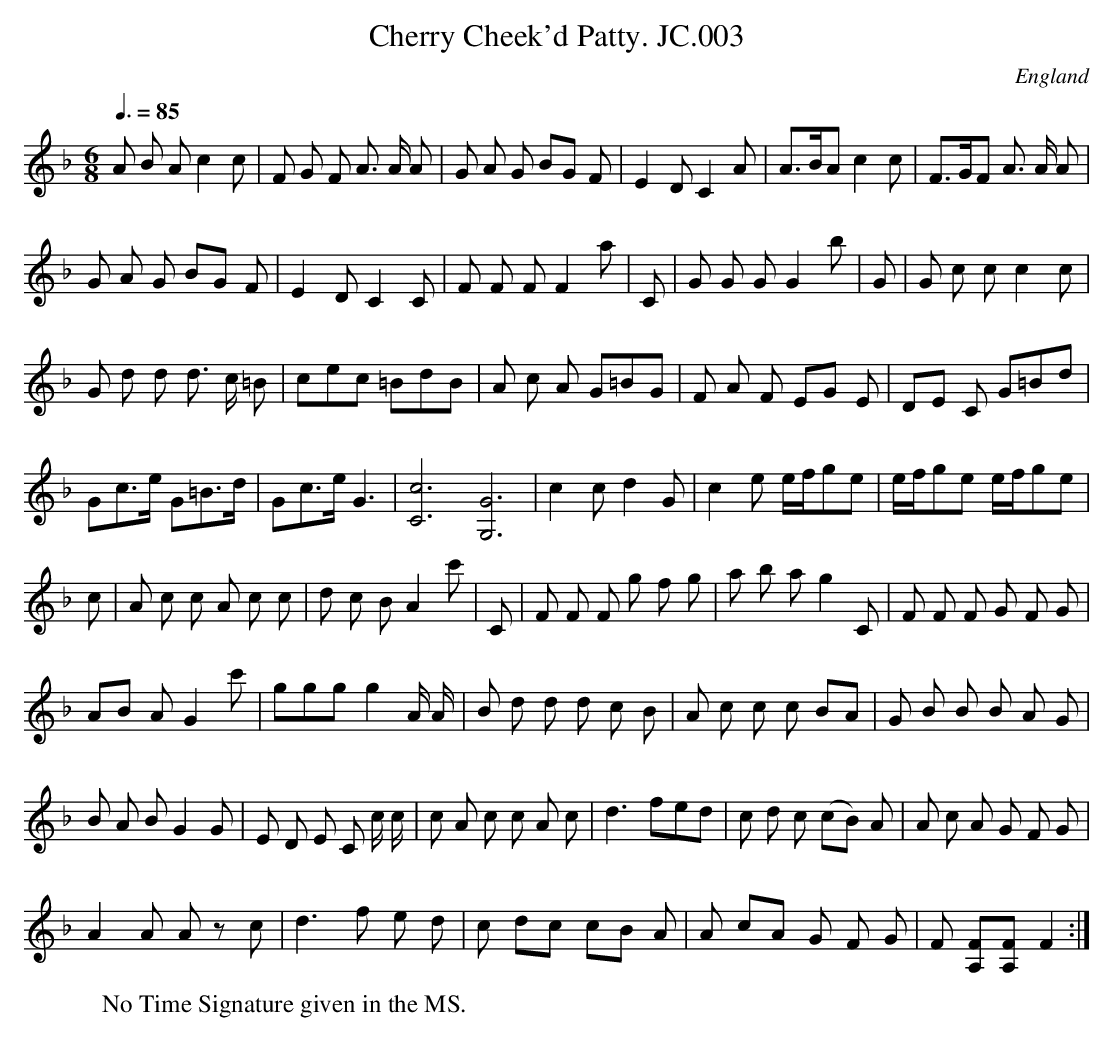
X:1
T:Cherry Cheek'd Patty. JC.003
L:1/8
M:6/8
O:England
Q:3/8=85
K:F
A B A c2 c|\
F G F A> A A|G A G BG F|E2 D C2 A|A>BA c2c|F>GF A> A A|!
G A G BG F|E2 D C2 C|F F F F2 a|C|G G G G2 b|G|G c c c2 c|!
G d d d> c =B|cec =BdB|A c A G=BG|F A F EG E|DE C G=Bd|!
Gc>e G=B>d|Gc>e G3|[C6c6][G,6G6]|c2cd2G|c2e e/f/ge|e/f/ge e/f/ge|!
c|A c c A c c|d c B A2c'|C|F F F g f g|a b a g2C|F F F G F G|!
AB A G2 c'|ggg g2 A/ A/|B d d d c B|A c c c BA|G B B B A G|!
B A B G2 G|E D E C c/ c/|c A c c A c|d3fed|c d c (cB) A|A c A G F G|!
A2 A A z c|d3f e d|c dc cB A|A cA G F G|F [A,F][A,F] F2:|
W:No Time Signature given in the MS.
